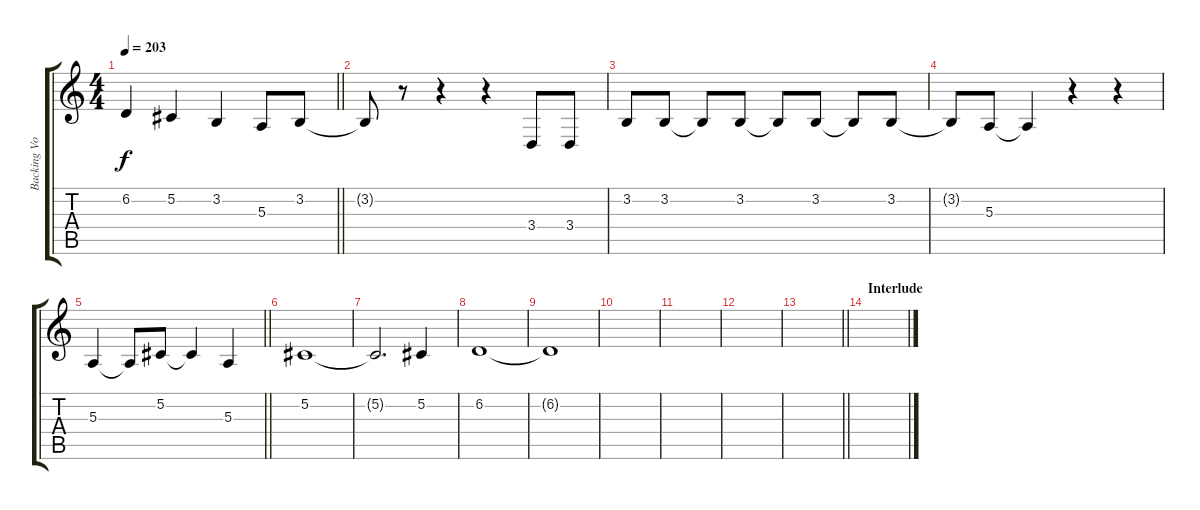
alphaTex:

\track ("Backing Vocals" "Backing Vo") {instrument lead6voice}
\staff {score tabs}
\tuning (Db4 Ab3 E3 B2 Gb2 B1) {hide}
\ts (4 4)
\tempo 203
\clef g2
\barLineRight lightlight
\ks c
6.2.4{dy f} 5.2.4 3.2.4 5.3.8 3.2.8 |
\section ("" "")
3.2{t}.8 r.8 r.4 r.4 3.4.8 3.4.8 |
3.2.8 3.2.8 3.2{t}.8 3.2.8 3.2{t}.8 3.2.8 3.2{t}.8 3.2.8 |
3.2{t}.8 5.3.8 5.3{t}.4 r.4 r.4 |
\barLineRight lightlight
5.3.4 5.3{t}.8 5.2.8 5.2{t}.4 5.3.4 |
5.2.1 |
5.2{t}.2{d} 5.2.4 |
6.2.1 |
6.2{t}.1 |
|
|
|
\barLineRight lightlight
|
\section ("" "Interlude")
